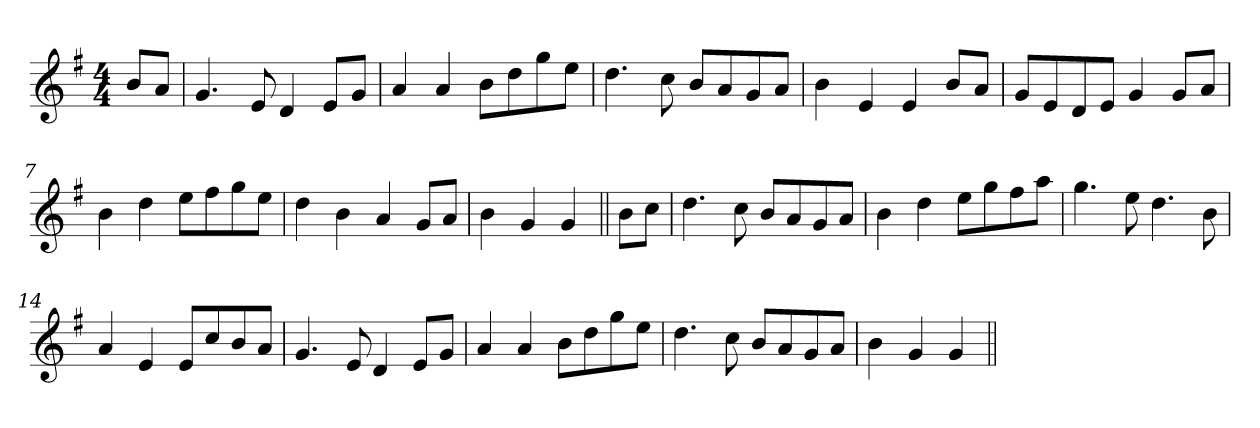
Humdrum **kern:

**kern
*part1
*staff1
*clefG2
*k[f#]
*G:
*M4/4
*MM50
=1
8b/L
8a/J
=2
4.g/
8e/
4d/
8e/L
8g/J
=3
4a/
4a/
8b\L
8dd\
8gg\
8ee\J
=4
4.dd\
8cc\
8b/L
8a/
8g/
8a/J
=5
4b\
4e/
4e/
8b/L
8a/J
=6
8g/L
8e/
8d/
8e/J
4g/
8g/L
8a/J
=7
4b\
4dd\
8ee\L
8ff#\
8gg\
8ee\J
=8
4dd\
4b\
4a/
8g/L
8a/J
!!LO:LB:g=z
=9
4b\
4g/
4g/
=10||
8b\L
8cc\J
=11
4.dd\
8cc\
8b/L
8a/
8g/
8a/J
=12
4b\
4dd\
8ee\L
8gg\
8ff#\
8aa\J
=13
4.gg\
8ee\
4.dd\
8b\
=14
4a/
4e/
8e/L
8cc/
8b/
8a/J
=15
4.g/
8e/
4d/
8e/L
8g/J
=16
4a/
4a/
8b\L
8dd\
8gg\
8ee\J
!!LO:LB:g=z
=17
4.dd\
8cc\
8b/L
8a/
8g/
8a/J
=18
4b\
4g/
4g/
=||
*-
